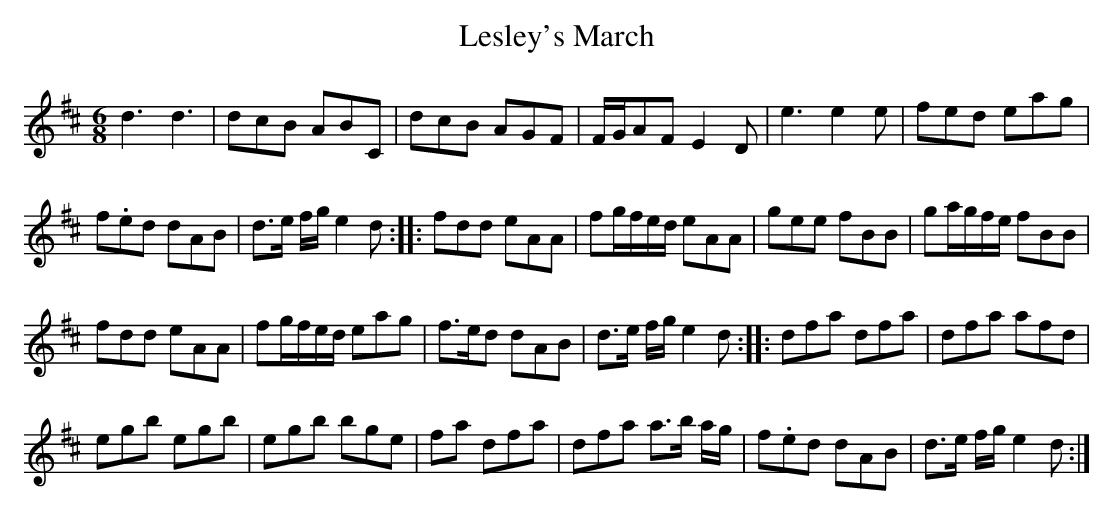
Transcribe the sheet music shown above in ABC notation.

X:1
T:Lesley's March
M:6/8
L:1/8
K:D
d3 d3|dcB ABC|dcB AGF|F/G/AF E2 D|e3 e2 e|fed eag|
f.ed dAB|d>e f/g/ e2 d::fdd eAA|fg/f/e/d/ eAA|gee fBB|ga/g/f/e/ fBB|
fdd eAA|fg/f/e/d/ eag|f>ed dAB|d>e f/g/ e2 d::dfa dfa|dfa afd|
egb egb|egb bge|fa dfa|dfa a>b a/g/|f.ed dAB|d>e f/g/ e2 d:|]
